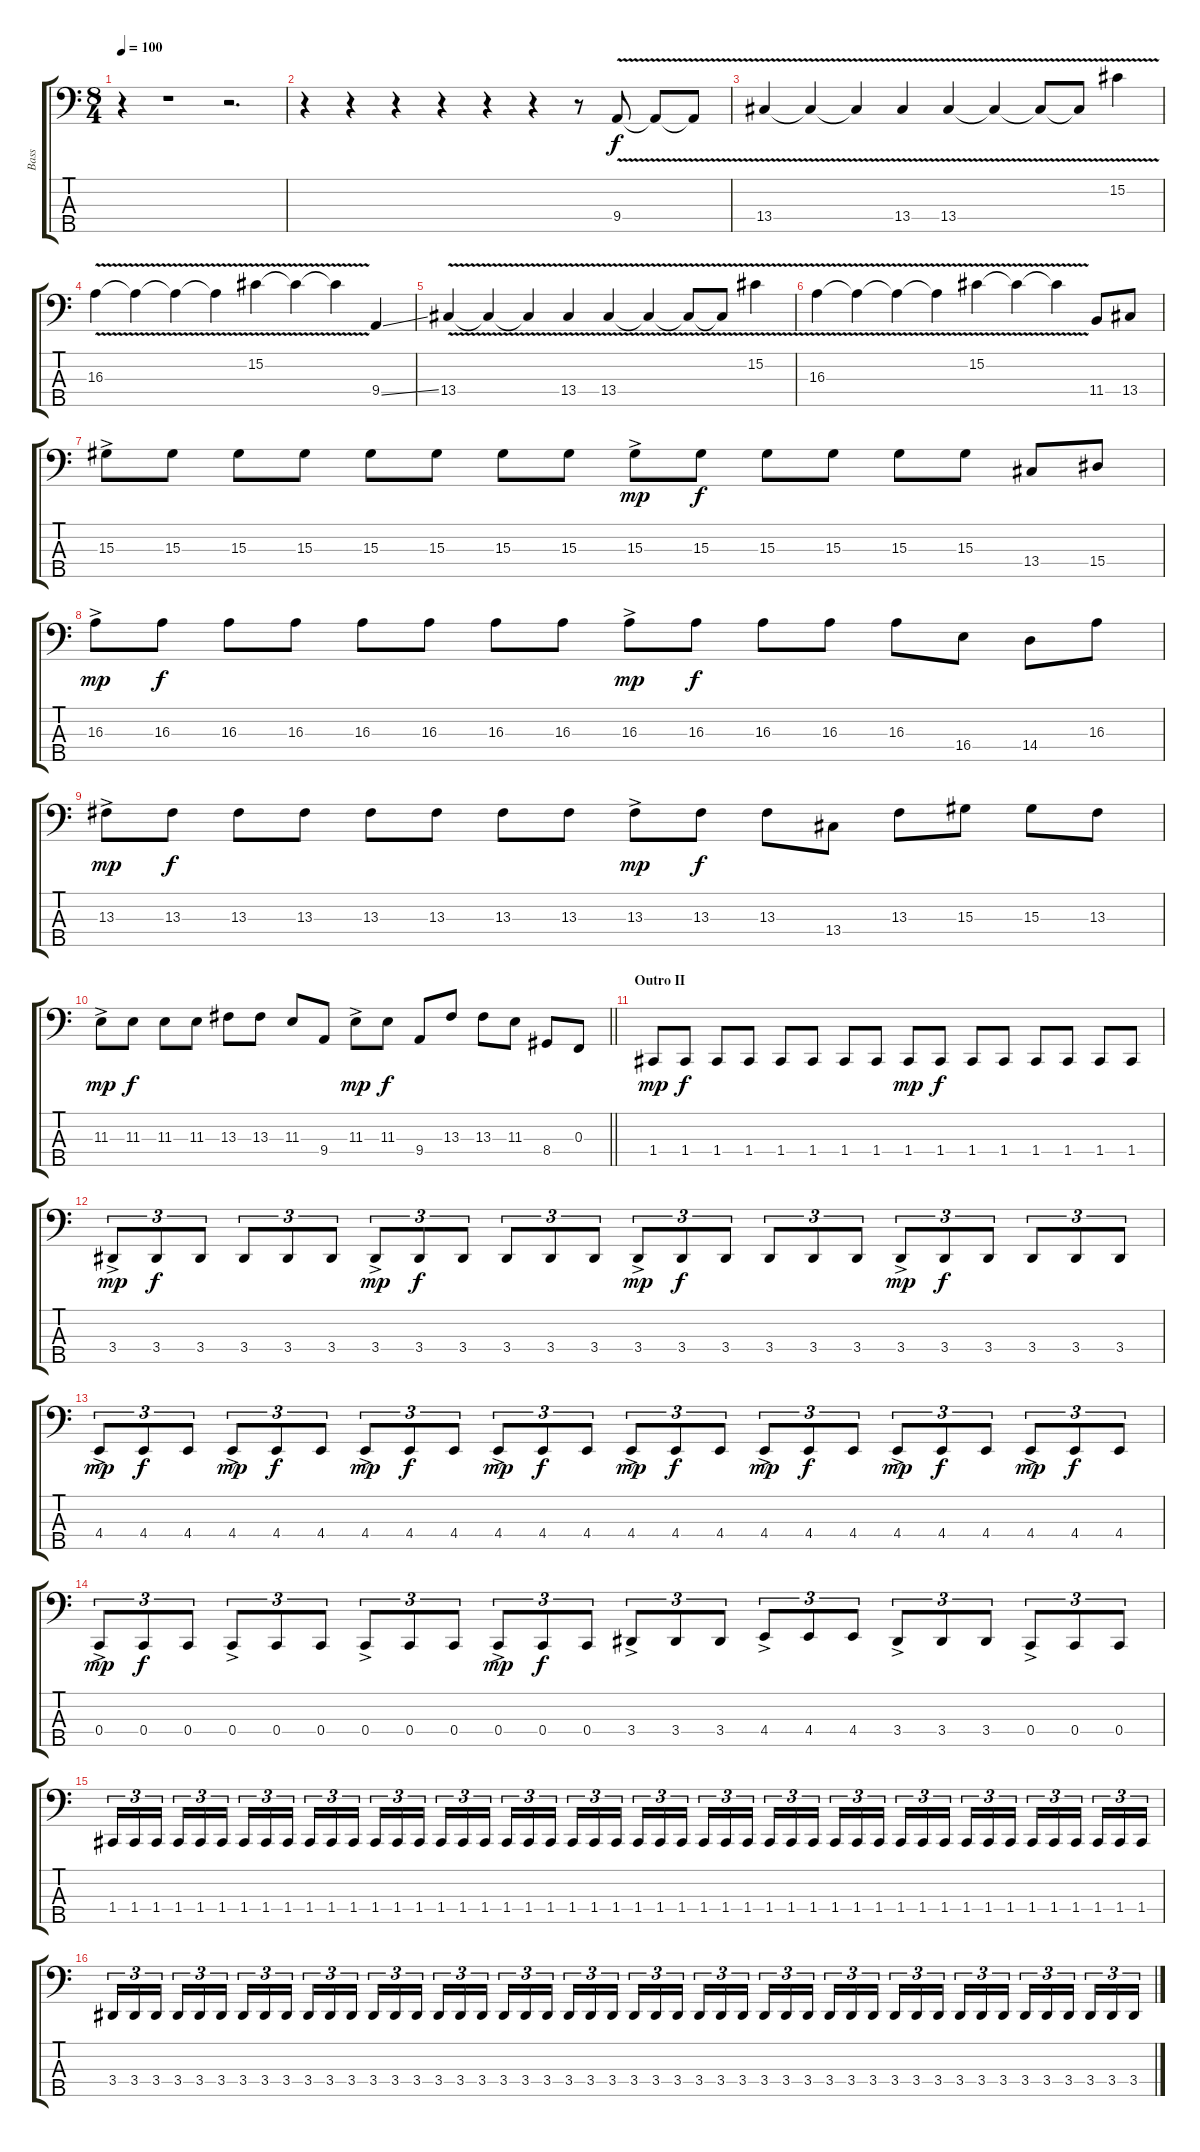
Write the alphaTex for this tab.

\track ("Bass" "Bass") {mute instrument electricbasspick}
\staff {score tabs}
\tuning (Eb2 Bb1 F1 C1 G0) {hide}
\ts (8 4)
\tempo 100
\clef f4
\ks c
r.4{dy f} r.1 r.2{d} |
r.4 r.4 r.4 r.4 r.4 r.4 r.8 9.4{v}.8 9.4{v t}.8 9.4{v t}.8 |
13.4{v}.4 13.4{v t}.4 13.4{v t}.4 13.4{v}.4 13.4{v}.4 13.4{v t}.4 13.4{v t}.8 13.4{v t}.8 15.2{v}.4 |
16.3{v}.4 16.3{v t}.4 16.3{v t}.4 16.3{v t}.4 15.2{v}.4 15.2{v t}.4 15.2{v t}.4 9.4{ss}.4 |
13.4{v}.4 13.4{v t}.4 13.4{v t}.4 13.4{v}.4 13.4{v}.4 13.4{v t}.4 13.4{v t}.8 13.4{v t}.8 15.2{v}.4 |
16.3{v}.4 16.3{v t}.4 16.3{v t}.4 16.3{v t}.4 15.2{v}.4 15.2{v t}.4 15.2{v t}.4 11.4.8 13.4.8 |
15.3{ac}.8 15.3.8 15.3.8 15.3.8 15.3.8 15.3.8 15.3.8 15.3.8 15.3{ac}.8{dy mp} 15.3.8{dy f} 15.3.8 15.3.8 15.3.8 15.3.8 13.4.8 15.4.8 |
16.3{ac}.8{dy mp} 16.3.8{dy f} 16.3.8 16.3.8 16.3.8 16.3.8 16.3.8 16.3.8 16.3{ac}.8{dy mp} 16.3.8{dy f} 16.3.8 16.3.8 16.3.8 16.4.8 14.4.8 16.3.8 |
13.3{ac}.8{dy mp} 13.3.8{dy f} 13.3.8 13.3.8 13.3.8 13.3.8 13.3.8 13.3.8 13.3{ac}.8{dy mp} 13.3.8{dy f} 13.3.8 13.4.8 13.3.8 15.3.8 15.3.8 13.3.8 |
\barLineRight lightlight
11.3{ac}.8{dy mp} 11.3.8{dy f} 11.3.8 11.3.8 13.3.8 13.3.8 11.3.8 9.4.8 11.3{ac}.8{dy mp} 11.3.8{dy f} 9.4.8 13.3.8 13.3.8 11.3.8 8.4.8 0.3.8 |
\section ("" "Outro II")
1.4.8{dy mp} 1.4.8{dy f} 1.4.8 1.4.8 1.4.8 1.4.8 1.4.8 1.4.8 1.4.8{dy mp} 1.4.8{dy f} 1.4.8 1.4.8 1.4.8 1.4.8 1.4.8 1.4.8 |
3.4{ac}.8{tu (3 2) dy mp} 3.4.8{tu (3 2) dy f} 3.4.8{tu (3 2)} 3.4.8{tu (3 2)} 3.4.8{tu (3 2)} 3.4.8{tu (3 2)} 3.4{ac}.8{tu (3 2) dy mp} 3.4.8{tu (3 2) dy f} 3.4.8{tu (3 2)} 3.4.8{tu (3 2)} 3.4.8{tu (3 2)} 3.4.8{tu (3 2)} 3.4{ac}.8{tu (3 2) dy mp} 3.4.8{tu (3 2) dy f} 3.4.8{tu (3 2)} 3.4.8{tu (3 2)} 3.4.8{tu (3 2)} 3.4.8{tu (3 2)} 3.4{ac}.8{tu (3 2) dy mp} 3.4.8{tu (3 2) dy f} 3.4.8{tu (3 2)} 3.4.8{tu (3 2)} 3.4.8{tu (3 2)} 3.4.8{tu (3 2)} |
4.4{ac}.8{tu (3 2) dy mp} 4.4.8{tu (3 2) dy f} 4.4.8{tu (3 2)} 4.4{ac}.8{tu (3 2) dy mp} 4.4.8{tu (3 2) dy f} 4.4.8{tu (3 2)} 4.4{ac}.8{tu (3 2) dy mp} 4.4.8{tu (3 2) dy f} 4.4.8{tu (3 2)} 4.4{ac}.8{tu (3 2) dy mp} 4.4.8{tu (3 2) dy f} 4.4.8{tu (3 2)} 4.4{ac}.8{tu (3 2) dy mp} 4.4.8{tu (3 2) dy f} 4.4.8{tu (3 2)} 4.4{ac}.8{tu (3 2) dy mp} 4.4.8{tu (3 2) dy f} 4.4.8{tu (3 2)} 4.4{ac}.8{tu (3 2) dy mp} 4.4.8{tu (3 2) dy f} 4.4.8{tu (3 2)} 4.4{ac}.8{tu (3 2) dy mp} 4.4.8{tu (3 2) dy f} 4.4.8{tu (3 2)} |
0.4{ac}.8{tu (3 2) dy mp} 0.4.8{tu (3 2) dy f} 0.4.8{tu (3 2)} 0.4{ac}.8{tu (3 2)} 0.4.8{tu (3 2)} 0.4.8{tu (3 2)} 0.4{ac}.8{tu (3 2)} 0.4.8{tu (3 2)} 0.4.8{tu (3 2)} 0.4{ac}.8{tu (3 2) dy mp} 0.4.8{tu (3 2) dy f} 0.4.8{tu (3 2)} 3.4{ac}.8{tu (3 2)} 3.4.8{tu (3 2)} 3.4.8{tu (3 2)} 4.4{ac}.8{tu (3 2)} 4.4.8{tu (3 2)} 4.4.8{tu (3 2)} 3.4{ac}.8{tu (3 2)} 3.4.8{tu (3 2)} 3.4.8{tu (3 2)} 0.4{ac}.8{tu (3 2)} 0.4.8{tu (3 2)} 0.4.8{tu (3 2)} |
1.4.16{tu (3 2)} 1.4.16{tu (3 2)} 1.4.16{tu (3 2)} 1.4.16{tu (3 2)} 1.4.16{tu (3 2)} 1.4.16{tu (3 2)} 1.4.16{tu (3 2)} 1.4.16{tu (3 2)} 1.4.16{tu (3 2)} 1.4.16{tu (3 2)} 1.4.16{tu (3 2)} 1.4.16{tu (3 2)} 1.4.16{tu (3 2)} 1.4.16{tu (3 2)} 1.4.16{tu (3 2)} 1.4.16{tu (3 2)} 1.4.16{tu (3 2)} 1.4.16{tu (3 2)} 1.4.16{tu (3 2)} 1.4.16{tu (3 2)} 1.4.16{tu (3 2)} 1.4.16{tu (3 2)} 1.4.16{tu (3 2)} 1.4.16{tu (3 2)} 1.4.16{tu (3 2)} 1.4.16{tu (3 2)} 1.4.16{tu (3 2)} 1.4.16{tu (3 2)} 1.4.16{tu (3 2)} 1.4.16{tu (3 2)} 1.4.16{tu (3 2)} 1.4.16{tu (3 2)} 1.4.16{tu (3 2)} 1.4.16{tu (3 2)} 1.4.16{tu (3 2)} 1.4.16{tu (3 2)} 1.4.16{tu (3 2)} 1.4.16{tu (3 2)} 1.4.16{tu (3 2)} 1.4.16{tu (3 2)} 1.4.16{tu (3 2)} 1.4.16{tu (3 2)} 1.4.16{tu (3 2)} 1.4.16{tu (3 2)} 1.4.16{tu (3 2)} 1.4.16{tu (3 2)} 1.4.16{tu (3 2)} 1.4.16{tu (3 2)} |
3.4.16{tu (3 2)} 3.4.16{tu (3 2)} 3.4.16{tu (3 2)} 3.4.16{tu (3 2)} 3.4.16{tu (3 2)} 3.4.16{tu (3 2)} 3.4.16{tu (3 2)} 3.4.16{tu (3 2)} 3.4.16{tu (3 2)} 3.4.16{tu (3 2)} 3.4.16{tu (3 2)} 3.4.16{tu (3 2)} 3.4.16{tu (3 2)} 3.4.16{tu (3 2)} 3.4.16{tu (3 2)} 3.4.16{tu (3 2)} 3.4.16{tu (3 2)} 3.4.16{tu (3 2)} 3.4.16{tu (3 2)} 3.4.16{tu (3 2)} 3.4.16{tu (3 2)} 3.4.16{tu (3 2)} 3.4.16{tu (3 2)} 3.4.16{tu (3 2)} 3.4.16{tu (3 2)} 3.4.16{tu (3 2)} 3.4.16{tu (3 2)} 3.4.16{tu (3 2)} 3.4.16{tu (3 2)} 3.4.16{tu (3 2)} 3.4.16{tu (3 2)} 3.4.16{tu (3 2)} 3.4.16{tu (3 2)} 3.4.16{tu (3 2)} 3.4.16{tu (3 2)} 3.4.16{tu (3 2)} 3.4.16{tu (3 2)} 3.4.16{tu (3 2)} 3.4.16{tu (3 2)} 3.4.16{tu (3 2)} 3.4.16{tu (3 2)} 3.4.16{tu (3 2)} 3.4.16{tu (3 2)} 3.4.16{tu (3 2)} 3.4.16{tu (3 2)} 3.4.16{tu (3 2)} 3.4.16{tu (3 2)} 3.4.16{tu (3 2)}
